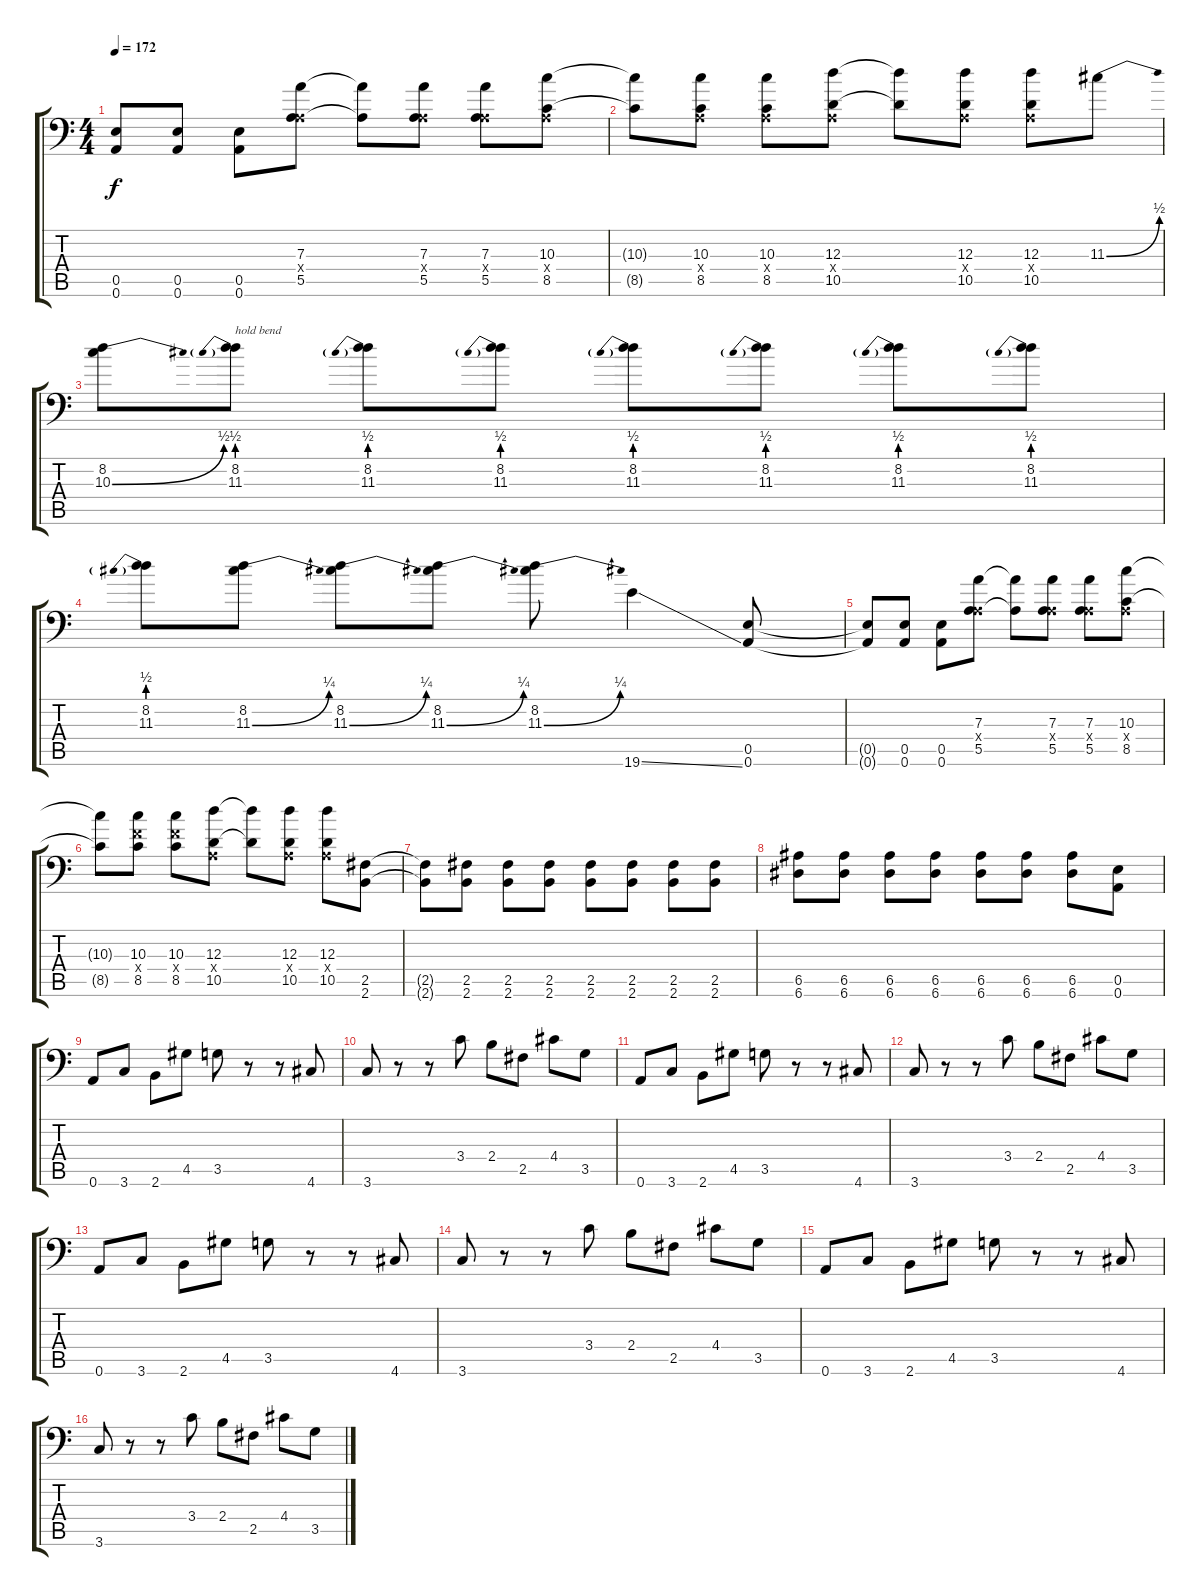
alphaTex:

\track (" " " ") {instrument distortionguitar}
\staff {score tabs}
\tuning (B3 Gb3 D3 A2 E2 A1) {hide}
\ts (4 4)
\tempo 172
\clef f4
\ks c
(0.5 0.6).8{dy f} (0.5 0.6).8 (0.5 0.6).8 (7.3 0.4{x} 5.5).8 (7.3{t} 5.5{t}).8 (7.3 0.4{x} 5.5).8 (7.3 0.4{x} 5.5).8 (10.3 0.4{x} 8.5).8 |
(10.3{t} 8.5{t}).8 (10.3 0.4{x} 8.5).8 (10.3 0.4{x} 8.5).8 (12.3 0.4{x} 10.5).8 (12.3{t} 10.5{t}).8 (12.3 0.4{x} 10.5).8 (12.3 0.4{x} 10.5).8 11.3{be (bend 0 0 60 2)}.8 |
(8.2 10.3{be (bend 0 0 60 2)}).8 (8.2 11.3{be (prebend 0 2 60 2)}).8{txt "hold bend"} (8.2 11.3{be (prebend 0 2 60 2)}).8 (8.2 11.3{be (prebend 0 2 60 2)}).8 (8.2 11.3{be (prebend 0 2 60 2)}).8 (8.2 11.3{be (prebend 0 2 60 2)}).8 (8.2 11.3{be (prebend 0 2 60 2)}).8 (8.2 11.3{be (prebend 0 2 60 2)}).8 |
(8.2 11.3{be (prebend 0 2 60 2)}).8 (8.2 11.3{be (bend 0 0 60 1)}).8 (8.2 11.3{be (bend 0 0 60 1)}).8 (8.2 11.3{be (bend 0 0 60 1)}).8 (8.2 11.3{be (bend 0 0 60 1)}).8 19.6{ss}.4 (0.5 0.6).8 |
(0.5{t} 0.6{t}).8 (0.5 0.6).8 (0.5 0.6).8 (7.3 0.4{x} 5.5).8 (7.3{t} 5.5{t}).8 (7.3 0.4{x} 5.5).8 (7.3 0.4{x} 5.5).8 (10.3 0.4{x} 8.5).8 |
(10.3{t} 8.5{t}).8 (10.3 8.4{x} 8.5).8 (10.3 8.4{x} 8.5).8 (12.3 0.4{x} 10.5).8 (12.3{t} 10.5{t}).8 (12.3 0.4{x} 10.5).8 (12.3 0.4{x} 10.5).8 (2.5 2.6).8 |
(2.5{t} 2.6{t}).8 (2.5 2.6).8 (2.5 2.6).8 (2.5 2.6).8 (2.5 2.6).8 (2.5 2.6).8 (2.5 2.6).8 (2.5 2.6).8 |
(6.5 6.6).8 (6.5 6.6).8 (6.5 6.6).8 (6.5 6.6).8 (6.5 6.6).8 (6.5 6.6).8 (6.5 6.6).8 (0.5 0.6).8 |
0.6.8 3.6.8 2.6.8 4.5.8 3.5.8 r.8 r.8 4.6.8 |
3.6.8 r.8 r.8 3.4.8 2.4.8 2.5.8 4.4.8 3.5.8 |
0.6.8 3.6.8 2.6.8 4.5.8 3.5.8 r.8 r.8 4.6.8 |
3.6.8 r.8 r.8 3.4.8 2.4.8 2.5.8 4.4.8 3.5.8 |
0.6.8 3.6.8 2.6.8 4.5.8 3.5.8 r.8 r.8 4.6.8 |
3.6.8 r.8 r.8 3.4.8 2.4.8 2.5.8 4.4.8 3.5.8 |
0.6.8 3.6.8 2.6.8 4.5.8 3.5.8 r.8 r.8 4.6.8 |
3.6.8 r.8 r.8 3.4.8 2.4.8 2.5.8 4.4.8 3.5.8
